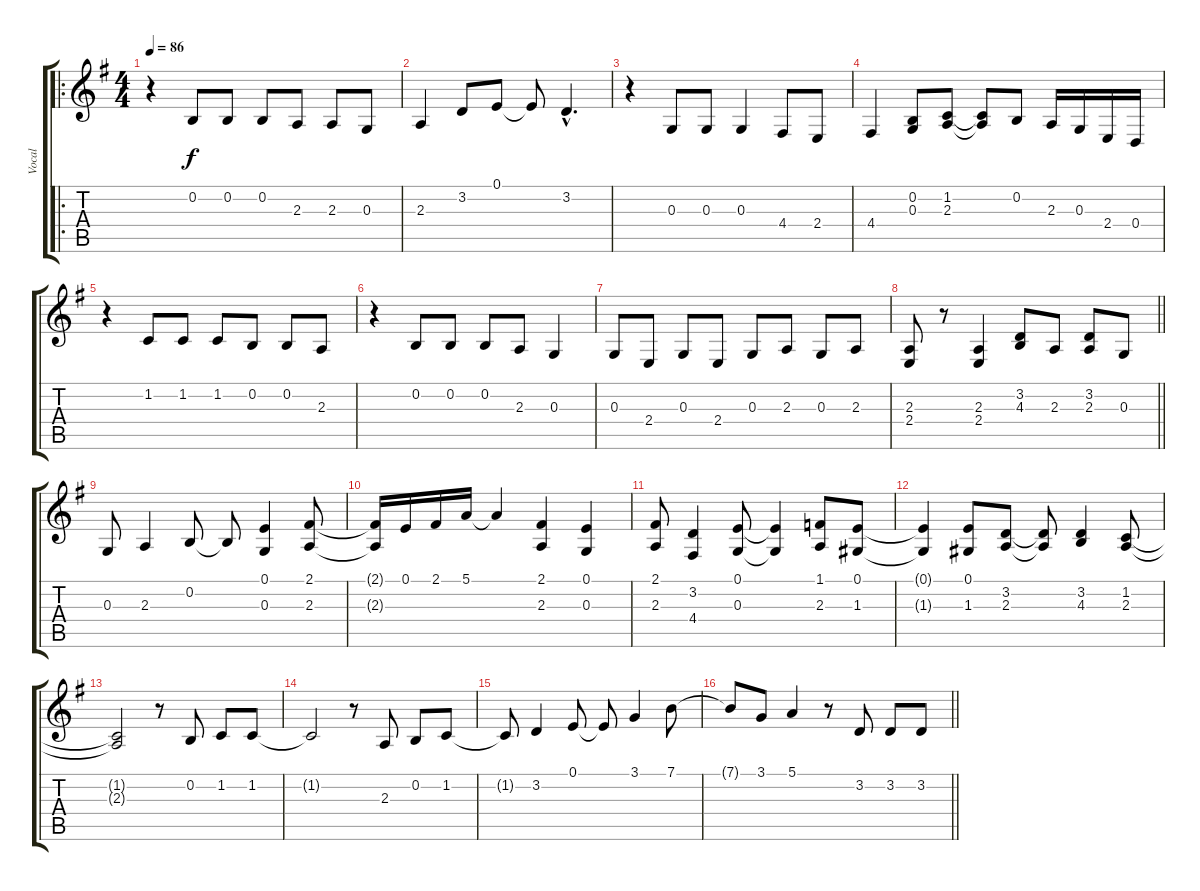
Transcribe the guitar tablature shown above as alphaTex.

\track ("Vocal" "Vocal") {instrument tenorsax}
\staff {score tabs}
\tuning (E4 B3 G3 D3 A2 E2) {hide}
\ro
\ts (4 4)
\tempo 86
\clef g2
\ks g
r.4{dy f} 0.2.8 0.2.8 0.2.8 2.3.8 2.3.8 0.3.8 |
2.3.4 3.2.8 0.1.8 0.1{t}.8 3.2{hac}.4{d} |
r.4 0.3.8 0.3.8 0.3.4 4.4.8 2.4.8 |
4.4.4 (0.2 0.3).8 (1.2 2.3).8 (1.2{t} 2.3{t}).8 0.2.8 2.3.16 0.3.16 2.4.16 0.4.16 |
r.4 1.2.8 1.2.8 1.2.8 0.2.8 0.2.8 2.3.8 |
r.4 0.2.8 0.2.8 0.2.8 2.3.8 0.3.4 |
0.3.8 2.4.8 0.3.8 2.4.8 0.3.8 2.3.8 0.3.8 2.3.8 |
\barLineRight lightlight
(2.3 2.4).8 r.8 (2.3 2.4).4 (3.2 4.3).8 2.3.8 (3.2 2.3).8 0.3.8 |
0.3.8 2.3.4 0.2.8 0.2{t}.8 (0.1 0.3).4 (2.1 2.3).8 |
(2.1{t} 2.3{t}).16 0.1.16 2.1.16 5.1.16 5.1{t}.4 (2.1 2.3).4 (0.1 0.3).4 |
(2.1 2.3).8 (3.2 4.4).4 (0.1 0.3).8 (0.1{t} 0.3{t}).4 (1.1 2.3).8 (0.1 1.3).8 |
(0.1{t} 1.3{t}).4 (0.1 1.3).8 (3.2 2.3).8 (3.2{t} 2.3{t}).8 (3.2 4.3).4 (1.2 2.3).8 |
(1.2{t} 2.3{t}).2 r.8 0.2.8 1.2.8 1.2.8 |
1.2{t}.2 r.8 2.3.8 0.2.8 1.2.8 |
1.2{t}.8 3.2.4 0.1.8 0.1{t}.8 3.1.4 7.1.8 |
\barLineRight lightlight
7.1{t}.8 3.1.8 5.1.4 r.8 3.2.8 3.2.8 3.2.8
